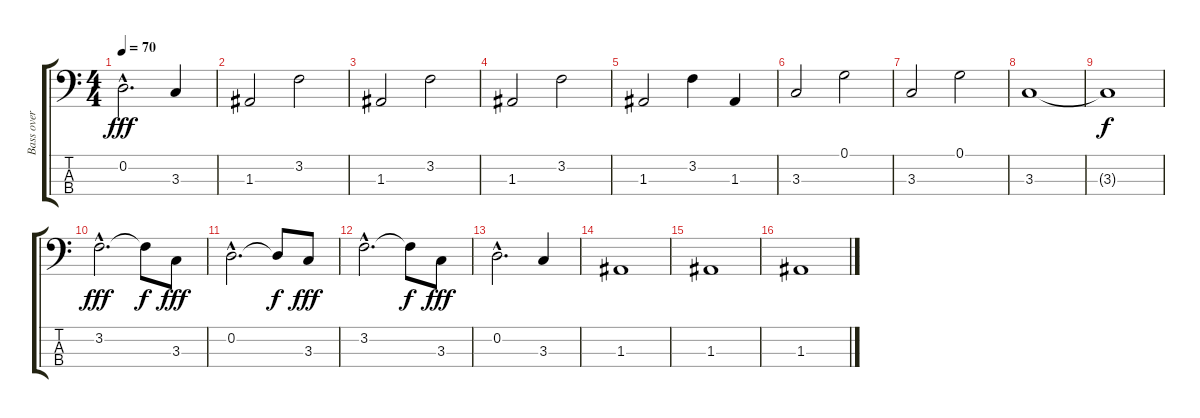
\track ("Bass over 2         " "Bass over ") {instrument fretlessbass}
\staff {score tabs}
\tuning (G2 D2 A1 E1) {hide}
\ts (4 4)
\tempo 70
\clef f4
\ks c
0.2{hac}.2{d dy fff} 3.3.4 |
1.3.2 3.2.2 |
1.3.2 3.2.2 |
1.3.2 3.2.2 |
1.3.2 3.2.4 1.3.4 |
3.3.2 0.1.2 |
3.3.2 0.1.2 |
3.3.1 |
3.3{t}.1{dy f} |
3.2{hac}.2{d dy fff} 3.2{t}.8{dy f} 3.3.8{dy fff} |
0.2{hac}.2{d} 0.2{t}.8{dy f} 3.3.8{dy fff} |
3.2{hac}.2{d} 3.2{t}.8{dy f} 3.3.8{dy fff} |
0.2{hac}.2{d} 3.3.4 |
1.3.1 |
1.3.1 |
1.3.1
